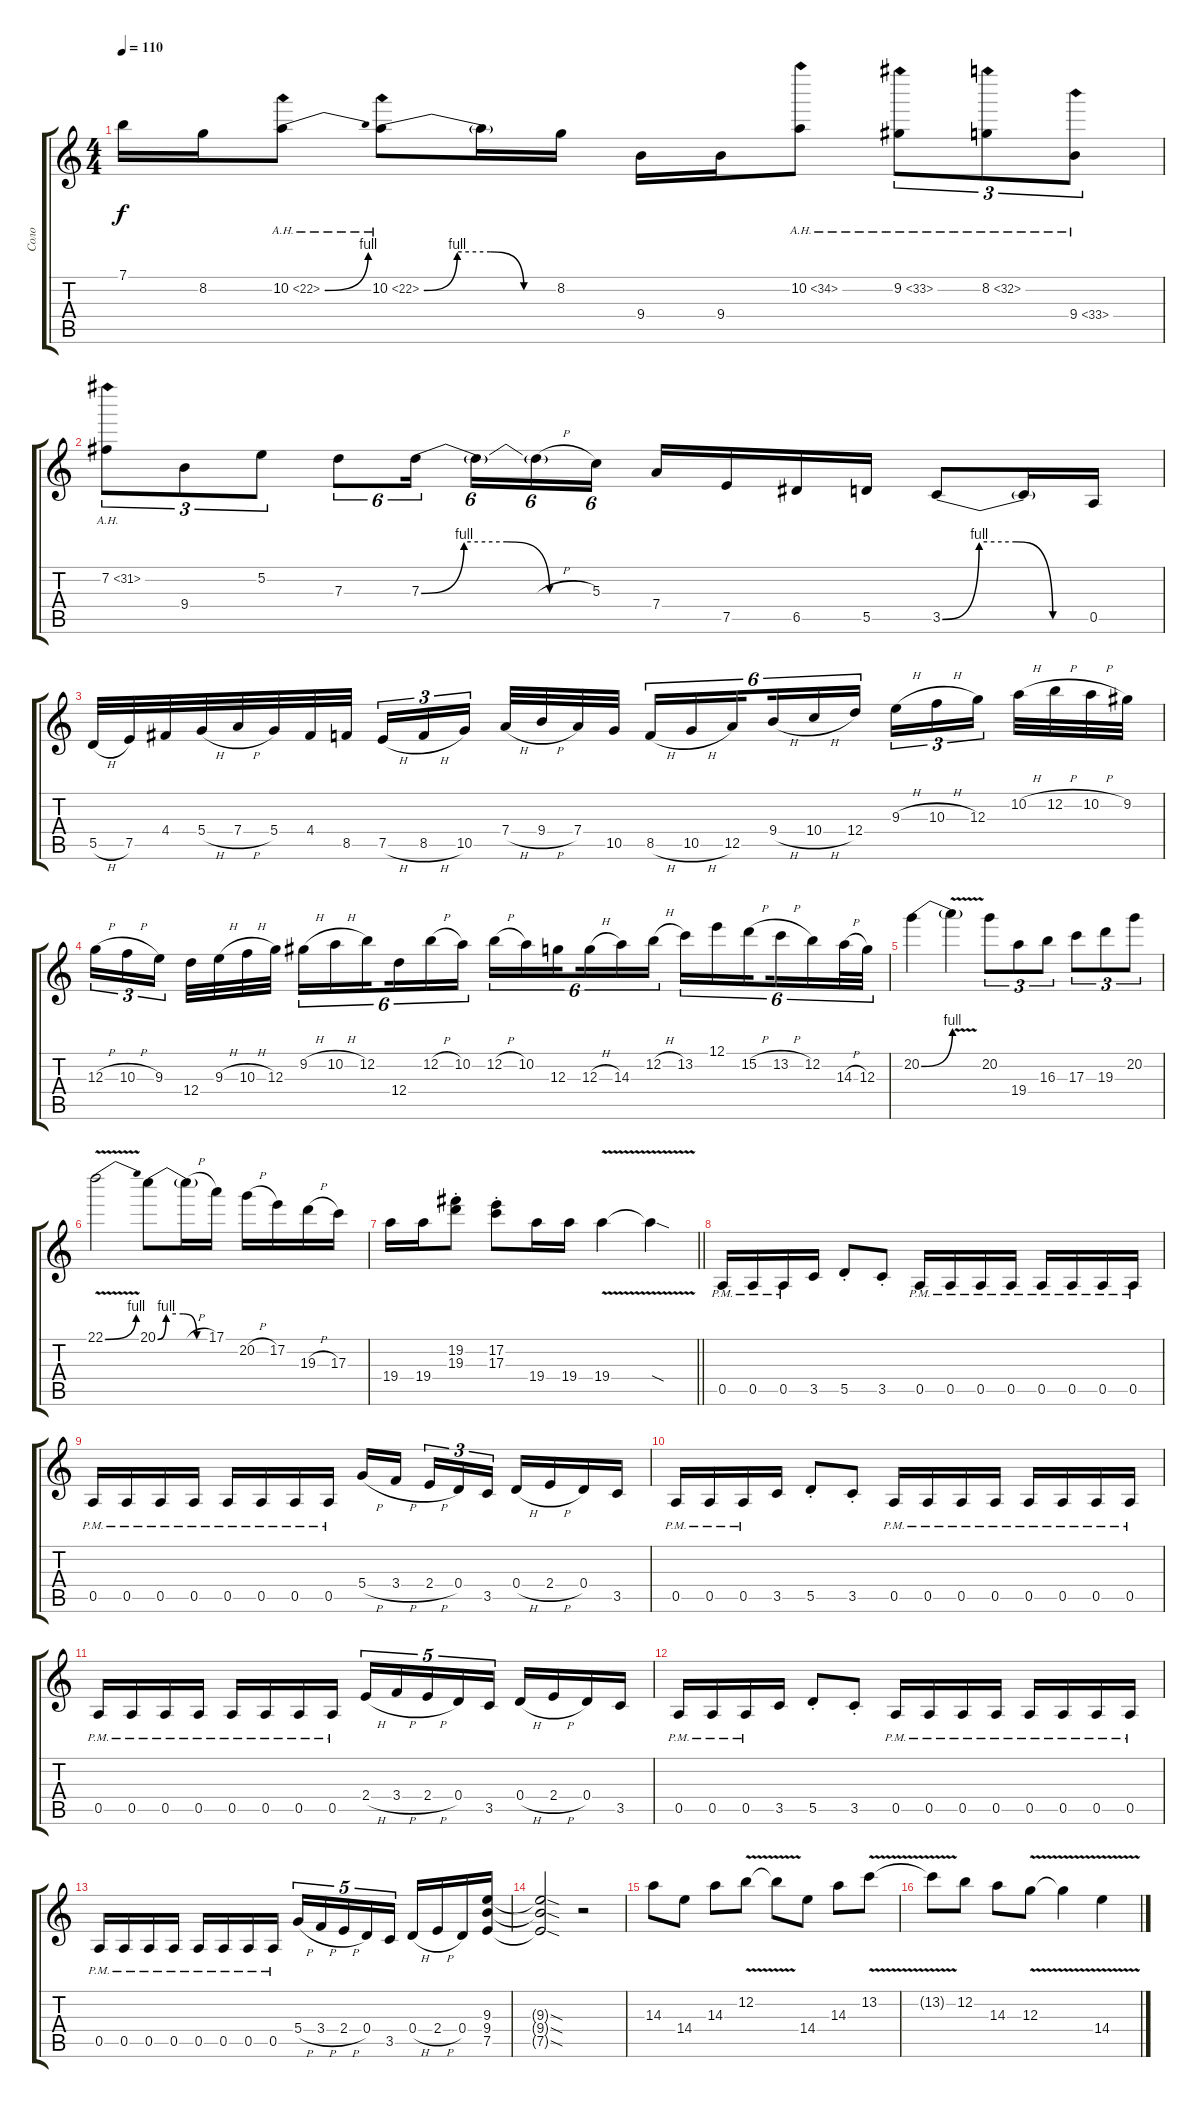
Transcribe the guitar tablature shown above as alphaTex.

\track (" Соло " " Соло ") {instrument distortionguitar}
\staff {score tabs}
\tuning (E4 B3 G3 D3 A2 E2) {hide}
\ts (4 4)
\tempo 110
\clef g2
\ks c
7.1.16{dy f} 8.2.16 10.2{be (bend 0 0 60 4) ah 12}.8 10.2{be (custom 0 0 15 4 30 4 45 0 60 0) ah 12}.8 10.2{t}.16 8.2.16 9.4.16 9.4.16 10.2{ah 24}.8 9.2{ah 24}.8{tu (3 2)} 8.2{ah 24}.8{tu (3 2)} 9.4{ah 24}.8{tu (3 2)} |
7.2{ah 24}.8{tu (3 2)} 9.4.8{tu (3 2)} 5.2.8{tu (3 2)} 7.3.8{tu (6 4)} 7.3{be (custom 0 0 15 4 30 4 45 0 60 0)}.16{tu (6 4) beam splitsecondary} 7.3{t}.16{tu (6 4)} 7.3{h t}.16{tu (6 4)} 5.3.16{tu (6 4)} 7.4.16 7.5.16 6.5.16 5.5.16 3.5{be (custom 0 0 15 4 30 4 45 0 60 0)}.8 3.5{t}.16 0.5.16 |
5.5{h}.32 7.5.32 4.4.32 5.4{h}.32 7.4{h}.32 5.4.32 4.4.32 8.5.32 7.5{h}.16{tu (3 2)} 8.5{h}.16{tu (3 2)} 10.5.16{tu (3 2) beam splitsecondary} 7.4{h}.32 9.4{h}.32 7.4.32 10.5.32 8.5{h}.16{tu (6 4)} 10.5{h}.16{tu (6 4)} 12.5.16{tu (6 4) beam splitsecondary} 9.4{h}.16{tu (6 4)} 10.4{h}.16{tu (6 4)} 12.4.16{tu (6 4)} 9.3{h}.16{tu (3 2)} 10.3{h}.16{tu (3 2)} 12.3.16{tu (3 2) beam splitsecondary} 10.2{h}.32 12.2{h}.32 10.2{h}.32 9.2.32 |
12.3{h}.16{tu (3 2)} 10.3{h}.16{tu (3 2)} 9.3.16{tu (3 2) beam splitsecondary} 12.4.32 9.3{h}.32 10.3{h}.32 12.3.32 9.2{h}.16{tu (6 4)} 10.2{h}.16{tu (6 4)} 12.2.16{tu (6 4) beam splitsecondary} 12.4.16{tu (6 4)} 12.2{h}.16{tu (6 4)} 10.2.16{tu (6 4)} 12.2{h}.16{tu (6 4)} 10.2.16{tu (6 4)} 12.3.16{tu (6 4) beam splitsecondary} 12.3{h}.16{tu (6 4)} 14.3.16{tu (6 4)} 12.2{h}.16{tu (6 4)} 13.2.16{tu (6 4)} 12.1.16{tu (6 4)} 15.2{h}.16{tu (6 4) beam splitsecondary} 13.2{h}.16{tu (6 4)} 12.2.16{tu (6 4)} 14.3{h}.32{tu (6 4)} 12.3.32{tu (6 4)} |
20.2{be (bend 0 0 60 4)}.4 20.2{v t}.4 20.2.8{tu (3 2)} 19.4.8{tu (3 2)} 16.3.8{tu (3 2)} 17.3.8{tu (3 2)} 19.3.8{tu (3 2)} 20.2.8{tu (3 2)} |
22.1{be (bend 0 0 60 4) v}.2 20.1{be (custom 0 0 10 4 30 4 46 0 60 0)}.8 20.1{h t}.16 17.1.16 20.2{h}.16 17.2.16 19.3{h}.16 17.3.16 |
\barLineRight lightlight
19.4.16 19.4.16 (19.2{st} 19.3{st}).8 (17.2{st} 17.3{st}).8 19.4.16 19.4.16 19.4{v}.4 19.4{sod t}.4 |
0.5{pm}.16 0.5{pm}.16 0.5{pm}.16 3.5.16 5.5{st}.8 3.5{st}.8 0.5{pm}.16 0.5{pm}.16 0.5{pm}.16 0.5{pm}.16 0.5{pm}.16 0.5{pm}.16 0.5{pm}.16 0.5{pm}.16 |
0.5{pm}.16 0.5{pm}.16 0.5{pm}.16 0.5{pm}.16 0.5{pm}.16 0.5{pm}.16 0.5{pm}.16 0.5{pm}.16 5.4{h}.16 3.4{h}.16{beam splitsecondary} 2.4{h}.16{tu (3 2)} 0.4.16{tu (3 2)} 3.5.16{tu (3 2)} 0.4{h}.16 2.4{h}.16 0.4.16 3.5.16 |
0.5{pm}.16 0.5{pm}.16 0.5{pm}.16 3.5.16 5.5{st}.8 3.5{st}.8 0.5{pm}.16 0.5{pm}.16 0.5{pm}.16 0.5{pm}.16 0.5{pm}.16 0.5{pm}.16 0.5{pm}.16 0.5{pm}.16 |
0.5{pm}.16 0.5{pm}.16 0.5{pm}.16 0.5{pm}.16 0.5{pm}.16 0.5{pm}.16 0.5{pm}.16 0.5{pm}.16 2.4{h}.16{tu (5 4)} 3.4{h}.16{tu (5 4)} 2.4{h}.16{tu (5 4)} 0.4.16{tu (5 4)} 3.5.16{tu (5 4)} 0.4{h}.16 2.4{h}.16 0.4.16 3.5.16 |
0.5{pm}.16 0.5{pm}.16 0.5{pm}.16 3.5.16 5.5{st}.8 3.5{st}.8 0.5{pm}.16 0.5{pm}.16 0.5{pm}.16 0.5{pm}.16 0.5{pm}.16 0.5{pm}.16 0.5{pm}.16 0.5{pm}.16 |
0.5{pm}.16 0.5{pm}.16 0.5{pm}.16 0.5{pm}.16 0.5{pm}.16 0.5{pm}.16 0.5{pm}.16 0.5{pm}.16 5.4{h}.16{tu (5 4)} 3.4{h}.16{tu (5 4)} 2.4{h}.16{tu (5 4)} 0.4.16{tu (5 4)} 3.5.16{tu (5 4)} 0.4{h}.16 2.4{h}.16 0.4.16 (9.3 9.4 7.5).16 |
(9.3{sod t} 9.4{sod t} 7.5{sod t}).2 r.2 |
14.3.8 14.4.8 14.3.8 12.2{v}.8 12.2{t}.8 14.4.8 14.3.8 13.2{v}.8 |
13.2{t}.8 12.2.8 14.3.8 12.3{v}.8 12.3{t}.4 14.4{v}.4
